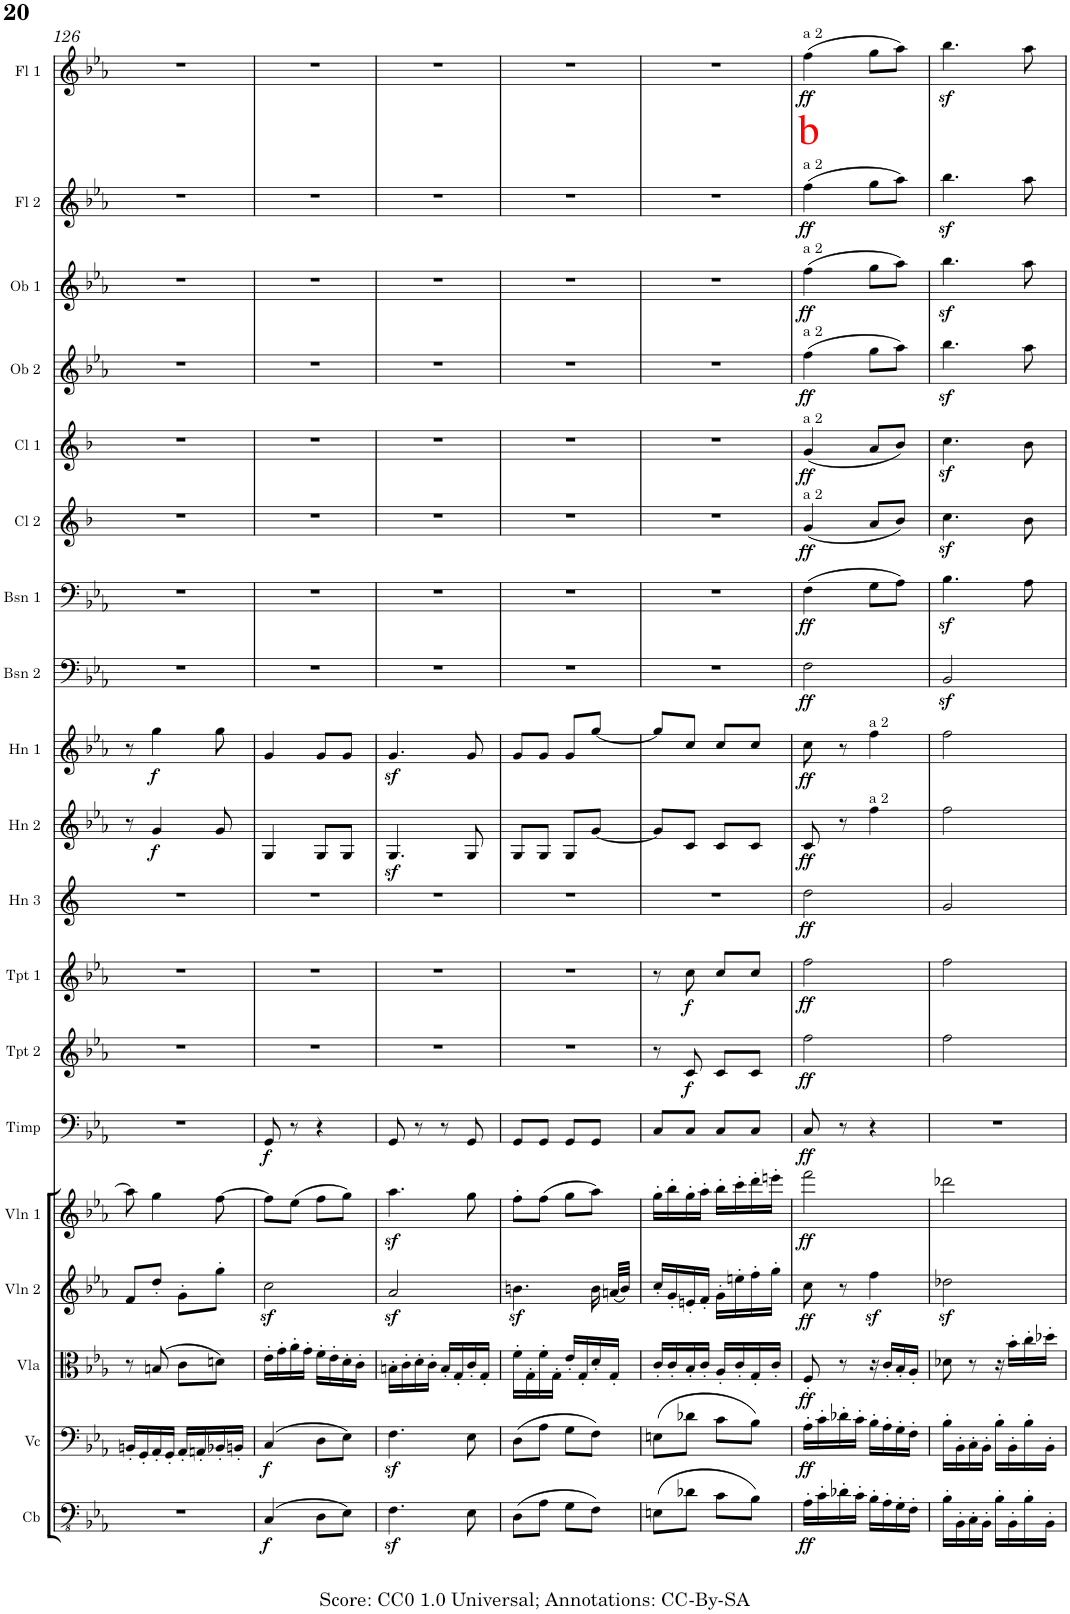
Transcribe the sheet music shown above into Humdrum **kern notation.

**kern	**dynam	**kern	**dynam	**kern	**dynam	**kern	**dynam	**kern	**dynam	**kern	**dynam	**kern	**dynam	**kern	**dynam	**kern	**dynam	**kern	**dynam	**kern	**dynam	**kern	**dynam	**kern	**dynam	**kern	**dynam	**kern	**dynam	**kern	**dynam	**kern	**dynam	**kern	**dynam	**kern	**text	**dynam
*part19	*part19	*part18	*part18	*part17	*part17	*part16	*part16	*part15	*part15	*part14	*part14	*part13	*part13	*part12	*part12	*part11	*part11	*part10	*part10	*part9	*part9	*part8	*part8	*part7	*part7	*part6	*part6	*part5	*part5	*part4	*part4	*part3	*part3	*part2	*part2	*part1	*part1	*part1
*staff19	*staff19	*staff18	*staff18	*staff17	*staff17	*staff16	*staff16	*staff15	*staff15	*staff14	*staff14	*staff13	*staff13	*staff12	*staff12	*staff11	*staff11	*staff10	*staff10	*staff9	*staff9	*staff8	*staff8	*staff7	*staff7	*staff6	*staff6	*staff5	*staff5	*staff4	*staff4	*staff3	*staff3	*staff2	*staff2	*staff1	*staff1	*staff1
*I"Contrabass	*	*I"Violoncello	*	*I"Viola	*	*I"Violin 2	*	*I"Violin 1	*	*I"Timpani	*	*I"C Trumpet 2	*	*I"C Trumpet 1	*	*I"Eb Horn 3	*	*I"C Horn 2	*	*I"C Horn 1	*	*I"Bassoon 2	*	*I"Bassoon 1	*	*I"Bb Clarinet 3	*	*I"Bb Clarinet 1	*	*I"Oboe 2	*	*I"Oboe 1	*	*I"Flute 2	*	*I"Flute 1	*	*
*I'Cb	*	*I'Vc	*	*I'Vla	*	*I'Vln 2	*	*I'Vln 1	*	*I'Timp	*	*I'Tpt 2	*	*I'Tpt 1	*	*I'Hn 3	*	*I'Hn 2	*	*I'Hn 1	*	*I'Bsn 2	*	*I'Bsn 1	*	*I'Cl 2	*	*I'Cl 1	*	*I'Ob 2	*	*I'Ob 1	*	*I'Fl 2	*	*I'Fl 1	*	*
!!LO:PB:g=z
*clefFv4	*	*clefF4	*	*clefC3	*	*clefG2	*	*clefG2	*	*clefF4	*	*clefG2	*	*clefG2	*	*clefG2	*	*clefG2	*	*clefG2	*	*clefF4	*	*clefF4	*	*clefG2	*	*clefG2	*	*clefG2	*	*clefG2	*	*clefG2	*	*clefG2	*	*
*	*	*	*	*	*	*	*	*	*	*	*	*	*	*	*	*Trd5c9	*	*Trd7c12	*	*Trd7c12	*	*	*	*	*	*Trd1c2	*	*Trd1c2	*	*	*	*	*	*	*	*	*	*
*k[b-e-a-]	*	*k[b-e-a-]	*	*k[b-e-a-]	*	*k[b-e-a-]	*	*k[b-e-a-]	*	*k[b-e-a-]	*	*k[b-e-a-]	*	*k[b-e-a-]	*	*k[]	*	*k[b-e-a-]	*	*k[b-e-a-]	*	*k[b-e-a-]	*	*k[b-e-a-]	*	*k[b-]	*	*k[b-]	*	*k[b-e-a-]	*	*k[b-e-a-]	*	*k[b-e-a-]	*	*k[b-e-a-]	*	*
*M2/4	*	*M2/4	*	*M2/4	*	*M2/4	*	*M2/4	*	*M2/4	*	*M2/4	*	*M2/4	*	*M2/4	*	*M2/4	*	*M2/4	*	*M2/4	*	*M2/4	*	*M2/4	*	*M2/4	*	*M2/4	*	*M2/4	*	*M2/4	*	*M2/4	*	*
=126	=126	=126	=126	=126	=126	=126	=126	=126	=126	=126	=126	=126	=126	=126	=126	=126	=126	=126	=126	=126	=126	=126	=126	=126	=126	=126	=126	=126	=126	=126	=126	=126	=126	=126	=126	=126	=126	=126
2r	.	16BBn'/LL	.	8r	.	8f/L	.	8aa-\]	.	2r	.	2r	.	2r	.	2r	.	8r	.	8r	.	2r	.	2r	.	2r	.	2r	.	2r	.	2r	.	2r	.	2r	.	.
.	.	16GG'/	.	.	.	.	.	.	.	.	.	.	.	.	.	.	.	.	.	.	.	.	.	.	.	.	.	.	.	.	.	.	.	.	.	.	.	.
!	!	!	!	!	!	!	!	!	!	!	!	!	!	!	!	!	!	!	!LO:DY:b	!	!LO:DY:b	!	!	!	!	!	!	!	!	!	!	!	!	!	!	!	!	!
.	.	16AA-'/	.	(8Bn/	.	8dd'/J	.	4gg\	.	.	.	.	.	.	.	.	.	4g/	f	4gg\	f	.	.	.	.	.	.	.	.	.	.	.	.	.	.	.	.	.
.	.	16GG'/JJ	.	.	.	.	.	.	.	.	.	.	.	.	.	.	.	.	.	.	.	.	.	.	.	.	.	.	.	.	.	.	.	.	.	.	.	.
.	.	16AA-'/LL	.	8c\L	.	8g'\L	.	.	.	.	.	.	.	.	.	.	.	.	.	.	.	.	.	.	.	.	.	.	.	.	.	.	.	.	.	.	.	.
.	.	16AAn'/	.	.	.	.	.	.	.	.	.	.	.	.	.	.	.	.	.	.	.	.	.	.	.	.	.	.	.	.	.	.	.	.	.	.	.	.
.	.	16BB-X'/	.	8dn\J)	.	8gg'\J	.	[8ff\	.	.	.	.	.	.	.	.	.	8g/	.	8gg\	.	.	.	.	.	.	.	.	.	.	.	.	.	.	.	.	.	.
.	.	16BBn'/JJ	.	.	.	.	.	.	.	.	.	.	.	.	.	.	.	.	.	.	.	.	.	.	.	.	.	.	.	.	.	.	.	.	.	.	.	.
=127	=127	=127	=127	=127	=127	=127	=127	=127	=127	=127	=127	=127	=127	=127	=127	=127	=127	=127	=127	=127	=127	=127	=127	=127	=127	=127	=127	=127	=127	=127	=127	=127	=127	=127	=127	=127	=127	=127
!	!LO:DY:b	!	!LO:DY:b	!	!	!	!	!	!	!	!LO:DY:b	!	!	!	!	!	!	!	!	!	!	!	!	!	!	!	!	!	!	!	!	!	!	!	!	!	!	!
(4CC/	f	(4C/	f	16e-'\LL	.	2ccz<\	.	8ff\L]	.	8GG/	f	2r	.	2r	.	2r	.	4G/	.	4g/	.	2r	.	2r	.	2r	.	2r	.	2r	.	2r	.	2r	.	2r	.	.
.	.	.	.	16g'\	.	.	.	.	.	.	.	.	.	.	.	.	.	.	.	.	.	.	.	.	.	.	.	.	.	.	.	.	.	.	.	.	.	.
.	.	.	.	16a-'\	.	.	.	(8ee-\J	.	8r	.	.	.	.	.	.	.	.	.	.	.	.	.	.	.	.	.	.	.	.	.	.	.	.	.	.	.	.
.	.	.	.	16g'\JJ	.	.	.	.	.	.	.	.	.	.	.	.	.	.	.	.	.	.	.	.	.	.	.	.	.	.	.	.	.	.	.	.	.	.
8DD\L	.	8D\L	.	16f'\LL	.	.	.	8ff\L	.	4r	.	.	.	.	.	.	.	8G/L	.	8g/L	.	.	.	.	.	.	.	.	.	.	.	.	.	.	.	.	.	.
.	.	.	.	16e-'\	.	.	.	.	.	.	.	.	.	.	.	.	.	.	.	.	.	.	.	.	.	.	.	.	.	.	.	.	.	.	.	.	.	.
8EE-\J)	.	8E-\J)	.	16d'\	.	.	.	8gg\J)	.	.	.	.	.	.	.	.	.	8G/J	.	8g/J	.	.	.	.	.	.	.	.	.	.	.	.	.	.	.	.	.	.
.	.	.	.	16c'\JJ	.	.	.	.	.	.	.	.	.	.	.	.	.	.	.	.	.	.	.	.	.	.	.	.	.	.	.	.	.	.	.	.	.	.
=128	=128	=128	=128	=128	=128	=128	=128	=128	=128	=128	=128	=128	=128	=128	=128	=128	=128	=128	=128	=128	=128	=128	=128	=128	=128	=128	=128	=128	=128	=128	=128	=128	=128	=128	=128	=128	=128	=128
4.FFz<\	.	4.Fz<\	.	16Bn'\LL	.	2a-z</	.	4.aa-z<\	.	8GG/	.	2r	.	2r	.	2r	.	4.Gz</	.	4.gz</	.	2r	.	2r	.	2r	.	2r	.	2r	.	2r	.	2r	.	2r	.	.
.	.	.	.	16c'\	.	.	.	.	.	.	.	.	.	.	.	.	.	.	.	.	.	.	.	.	.	.	.	.	.	.	.	.	.	.	.	.	.	.
.	.	.	.	16d'\	.	.	.	.	.	8r	.	.	.	.	.	.	.	.	.	.	.	.	.	.	.	.	.	.	.	.	.	.	.	.	.	.	.	.
.	.	.	.	16c'\JJ	.	.	.	.	.	.	.	.	.	.	.	.	.	.	.	.	.	.	.	.	.	.	.	.	.	.	.	.	.	.	.	.	.	.
.	.	.	.	16B'/LL	.	.	.	.	.	8r	.	.	.	.	.	.	.	.	.	.	.	.	.	.	.	.	.	.	.	.	.	.	.	.	.	.	.	.
.	.	.	.	16G'/	.	.	.	.	.	.	.	.	.	.	.	.	.	.	.	.	.	.	.	.	.	.	.	.	.	.	.	.	.	.	.	.	.	.
8EE-\	.	8E-\	.	16c'/	.	.	.	8gg\	.	8GG/	.	.	.	.	.	.	.	8G/	.	8g/	.	.	.	.	.	.	.	.	.	.	.	.	.	.	.	.	.	.
.	.	.	.	16G'/JJ	.	.	.	.	.	.	.	.	.	.	.	.	.	.	.	.	.	.	.	.	.	.	.	.	.	.	.	.	.	.	.	.	.	.
=129	=129	=129	=129	=129	=129	=129	=129	=129	=129	=129	=129	=129	=129	=129	=129	=129	=129	=129	=129	=129	=129	=129	=129	=129	=129	=129	=129	=129	=129	=129	=129	=129	=129	=129	=129	=129	=129	=129
(8DD\L	.	(8D\L	.	16f'\LL	.	4.bnz<\	.	8ff'\L	.	8GG/L	.	2r	.	2r	.	2r	.	8G/L	.	8g/L	.	2r	.	2r	.	2r	.	2r	.	2r	.	2r	.	2r	.	2r	.	.
.	.	.	.	16G'\	.	.	.	.	.	.	.	.	.	.	.	.	.	.	.	.	.	.	.	.	.	.	.	.	.	.	.	.	.	.	.	.	.	.
8AA-\J	.	8A-\J	.	16f'\	.	.	.	(8ff\J	.	8GG/J	.	.	.	.	.	.	.	8G/J	.	8g/J	.	.	.	.	.	.	.	.	.	.	.	.	.	.	.	.	.	.
.	.	.	.	16G'\JJ	.	.	.	.	.	.	.	.	.	.	.	.	.	.	.	.	.	.	.	.	.	.	.	.	.	.	.	.	.	.	.	.	.	.
8GG\L	.	8G\L	.	16e-'/LL	.	.	.	8gg\L	.	8GG/L	.	.	.	.	.	.	.	8G/L	.	8g/L	.	.	.	.	.	.	.	.	.	.	.	.	.	.	.	.	.	.
.	.	.	.	16G'/	.	.	.	.	.	.	.	.	.	.	.	.	.	.	.	.	.	.	.	.	.	.	.	.	.	.	.	.	.	.	.	.	.	.
8FF\J)	.	8F\J)	.	16d'/	.	16b\	.	8aa-\J)	.	8GG/J	.	.	.	.	.	.	.	[8g/J	.	[8gg/J	.	.	.	.	.	.	.	.	.	.	.	.	.	.	.	.	.	.
.	.	.	.	16G'/JJ	.	(32an/LLL	.	.	.	.	.	.	.	.	.	.	.	.	.	.	.	.	.	.	.	.	.	.	.	.	.	.	.	.	.	.	.	.
.	.	.	.	.	.	32b/JJJ)	.	.	.	.	.	.	.	.	.	.	.	.	.	.	.	.	.	.	.	.	.	.	.	.	.	.	.	.	.	.	.	.
=130	=130	=130	=130	=130	=130	=130	=130	=130	=130	=130	=130	=130	=130	=130	=130	=130	=130	=130	=130	=130	=130	=130	=130	=130	=130	=130	=130	=130	=130	=130	=130	=130	=130	=130	=130	=130	=130	=130
(8EEn\L	.	(8En\L	.	16c'/LL	.	16cc'/LL	.	16gg'\LL	.	8C/L	.	8r	.	8r	.	2r	.	8g/L]	.	8gg/L]	.	2r	.	2r	.	2r	.	2r	.	2r	.	2r	.	2r	.	2r	.	.
.	.	.	.	16c'/	.	16g'/	.	16bb-'\	.	.	.	.	.	.	.	.	.	.	.	.	.	.	.	.	.	.	.	.	.	.	.	.	.	.	.	.	.	.
!	!	!	!	!	!	!	!	!	!	!	!	!	!LO:DY:b	!	!LO:DY:b	!	!	!	!	!	!	!	!	!	!	!	!	!	!	!	!	!	!	!	!	!	!	!
8D-X\J	.	8d-X\J	.	16B-'/	.	16en'/	.	16gg'\	.	8C/J	.	8c/	f	8cc\	f	.	.	8c/J	.	8cc/J	.	.	.	.	.	.	.	.	.	.	.	.	.	.	.	.	.	.
.	.	.	.	16c'/JJ	.	16f'/JJ	.	16aa-'\JJ	.	.	.	.	.	.	.	.	.	.	.	.	.	.	.	.	.	.	.	.	.	.	.	.	.	.	.	.	.	.
8C\L	.	8c\L	.	16A-'/LL	.	16g'\LL	.	16bb-'\LL	.	8C/L	.	8c/L	.	8cc/L	.	.	.	8c/L	.	8cc/L	.	.	.	.	.	.	.	.	.	.	.	.	.	.	.	.	.	.
.	.	.	.	16c'/	.	16een'\	.	16ccc'\	.	.	.	.	.	.	.	.	.	.	.	.	.	.	.	.	.	.	.	.	.	.	.	.	.	.	.	.	.	.
8BB-\J)	.	8B-\J)	.	16G'/	.	16ff'\	.	16ddd'\	.	8C/J	.	8c/J	.	8cc/J	.	.	.	8c/J	.	8cc/J	.	.	.	.	.	.	.	.	.	.	.	.	.	.	.	.	.	.
.	.	.	.	16c'/JJ	.	16gg'\JJ	.	16eeen'\JJ	.	.	.	.	.	.	.	.	.	.	.	.	.	.	.	.	.	.	.	.	.	.	.	.	.	.	.	.	.	.
=131	=131	=131	=131	=131	=131	=131	=131	=131	=131	=131	=131	=131	=131	=131	=131	=131	=131	=131	=131	=131	=131	=131	=131	=131	=131	=131	=131	=131	=131	=131	=131	=131	=131	=131	=131	=131	=131	=131
!	!	!	!	!	!	!	!	!	!	!	!	!	!	!	!	!	!	!	!	!	!	!	!	!	!	!	!	!	!	!	!	!	!	!	!	!LO:TX:a:t=a 2	!	!
!	!	!	!	!	!	!	!	!	!	!	!	!	!	!	!	!	!	!	!	!	!	!	!	!	!	!	!	!	!	!	!	!	!	!LO:TX:a:t=a 2	!	!	!	!
!	!	!	!	!	!	!	!	!	!	!	!	!	!	!	!	!	!	!	!	!	!	!	!	!	!	!	!	!	!	!	!	!LO:TX:a:t=a 2	!	!	!	!	!	!
!	!	!	!	!	!	!	!	!	!	!	!	!	!	!	!	!	!	!	!	!	!	!	!	!	!	!	!	!	!	!LO:TX:a:t=a 2	!	!	!	!	!	!	!	!
!	!	!	!	!	!	!	!	!	!	!	!	!	!	!	!	!	!	!	!	!	!	!	!	!	!	!	!	!LO:TX:a:t=a 2	!	!	!	!	!	!	!	!	!	!
!	!	!	!	!	!	!	!	!	!	!	!	!	!	!	!	!	!	!	!	!	!	!	!	!	!	!LO:TX:a:t=a 2	!	!	!	!	!	!	!	!	!	!	!	!
!	!LO:DY:b	!	!LO:DY:b	!	!LO:DY:b	!	!LO:DY:b	!	!LO:DY:b	!	!LO:DY:b	!	!LO:DY:b	!	!LO:DY:b	!	!LO:DY:b	!	!LO:DY:b	!	!LO:DY:b	!	!LO:DY:b	!	!LO:DY:b	!	!LO:DY:b	!	!LO:DY:b	!	!LO:DY:b	!	!LO:DY:b	!	!LO:DY:b	!	!LO:LY:b:color=#FF0000	!LO:DY:b
16AA-'\LL	ff	16A-'\LL	ff	8F'/	ff	8cc\	ff	2fff\	ff	8C/	ff	2ff\	ff	2ff\	ff	2dd\	ff	8c/	ff	8cc\	ff	2F\	ff	(4F\	ff	(4g/	ff	(4g/	ff	(4ff\	ff	(4ff\	ff	(4ff\	ff	(4ff\	b	ff
16C'\	.	16c'\	.	.	.	.	.	.	.	.	.	.	.	.	.	.	.	.	.	.	.	.	.	.	.	.	.	.	.	.	.	.	.	.	.	.	.	.
16D-X'\	.	16d-X'\	.	8r	.	8r	.	.	.	8r	.	.	.	.	.	.	.	8r	.	8r	.	.	.	.	.	.	.	.	.	.	.	.	.	.	.	.	.	.
16C'\JJ	.	16c'\JJ	.	.	.	.	.	.	.	.	.	.	.	.	.	.	.	.	.	.	.	.	.	.	.	.	.	.	.	.	.	.	.	.	.	.	.	.
!	!	!	!	!	!	!	!	!	!	!	!	!	!	!	!	!	!	!	!	!LO:TX:a:t=a 2	!	!	!	!	!	!	!	!	!	!	!	!	!	!	!	!	!	!
!	!	!	!	!	!	!	!	!	!	!	!	!	!	!	!	!	!	!LO:TX:a:t=a 2	!	!	!	!	!	!	!	!	!	!	!	!	!	!	!	!	!	!	!	!
16BB-'\LL	.	16B-'\LL	.	16r	.	4ffz<\	.	.	.	4r	.	.	.	.	.	.	.	4ff\	.	4ff\	.	.	.	8G\L	.	8a/L	.	8a/L	.	8gg\L	.	8gg\L	.	8gg\L	.	8gg\L	.	.
16AA-'\	.	16A-'\	.	16c'/LL	.	.	.	.	.	.	.	.	.	.	.	.	.	.	.	.	.	.	.	.	.	.	.	.	.	.	.	.	.	.	.	.	.	.
16GG'\	.	16G'\	.	16B-'/	.	.	.	.	.	.	.	.	.	.	.	.	.	.	.	.	.	.	.	8A-\J)	.	8b-/J)	.	8b-/J)	.	8aa-\J)	.	8aa-\J)	.	8aa-\J)	.	8aa-\J)	.	.
16FF'\JJ	.	16F'\JJ	.	16A-'/JJ	.	.	.	.	.	.	.	.	.	.	.	.	.	.	.	.	.	.	.	.	.	.	.	.	.	.	.	.	.	.	.	.	.	.
=132	=132	=132	=132	=132	=132	=132	=132	=132	=132	=132	=132	=132	=132	=132	=132	=132	=132	=132	=132	=132	=132	=132	=132	=132	=132	=132	=132	=132	=132	=132	=132	=132	=132	=132	=132	=132	=132	=132
16BB-'\LL	.	16B-'\LL	.	8d-X\	.	2dd-Xz<\	.	2ddd-X\	.	2r	.	2ff\	.	2ff\	.	2g/	.	2ff\	.	2ff\	.	2BB-z</	.	4.B-z<\	.	4.ccz<\	.	4.ccz<\	.	4.bb-z<\	.	4.bb-z<\	.	4.bb-z<\	.	4.bb-z<\	.	.
16BBB-'\	.	16BB-'\	.	.	.	.	.	.	.	.	.	.	.	.	.	.	.	.	.	.	.	.	.	.	.	.	.	.	.	.	.	.	.	.	.	.	.	.
16CC'\	.	16C'\	.	8r	.	.	.	.	.	.	.	.	.	.	.	.	.	.	.	.	.	.	.	.	.	.	.	.	.	.	.	.	.	.	.	.	.	.
16BBB-'\JJ	.	16BB-'\JJ	.	.	.	.	.	.	.	.	.	.	.	.	.	.	.	.	.	.	.	.	.	.	.	.	.	.	.	.	.	.	.	.	.	.	.	.
16BB-'\LL	.	16B-'\LL	.	16r	.	.	.	.	.	.	.	.	.	.	.	.	.	.	.	.	.	.	.	.	.	.	.	.	.	.	.	.	.	.	.	.	.	.
16BBB-'\	.	16BB-'\	.	16b-'\LL	.	.	.	.	.	.	.	.	.	.	.	.	.	.	.	.	.	.	.	.	.	.	.	.	.	.	.	.	.	.	.	.	.	.
16BB-'\	.	16B-'\	.	16cc'\	.	.	.	.	.	.	.	.	.	.	.	.	.	.	.	.	.	.	.	8A-\	.	8b-\	.	8b-\	.	8aa-\	.	8aa-\	.	8aa-\	.	8aa-\	.	.
16BBB-'\JJ	.	16BB-'\JJ	.	16dd-X'\JJ	.	.	.	.	.	.	.	.	.	.	.	.	.	.	.	.	.	.	.	.	.	.	.	.	.	.	.	.	.	.	.	.	.	.
=	=	=	=	=	=	=	=	=	=	=	=	=	=	=	=	=	=	=	=	=	=	=	=	=	=	=	=	=	=	=	=	=	=	=	=	=	=	=
*-	*-	*-	*-	*-	*-	*-	*-	*-	*-	*-	*-	*-	*-	*-	*-	*-	*-	*-	*-	*-	*-	*-	*-	*-	*-	*-	*-	*-	*-	*-	*-	*-	*-	*-	*-	*-	*-	*-
